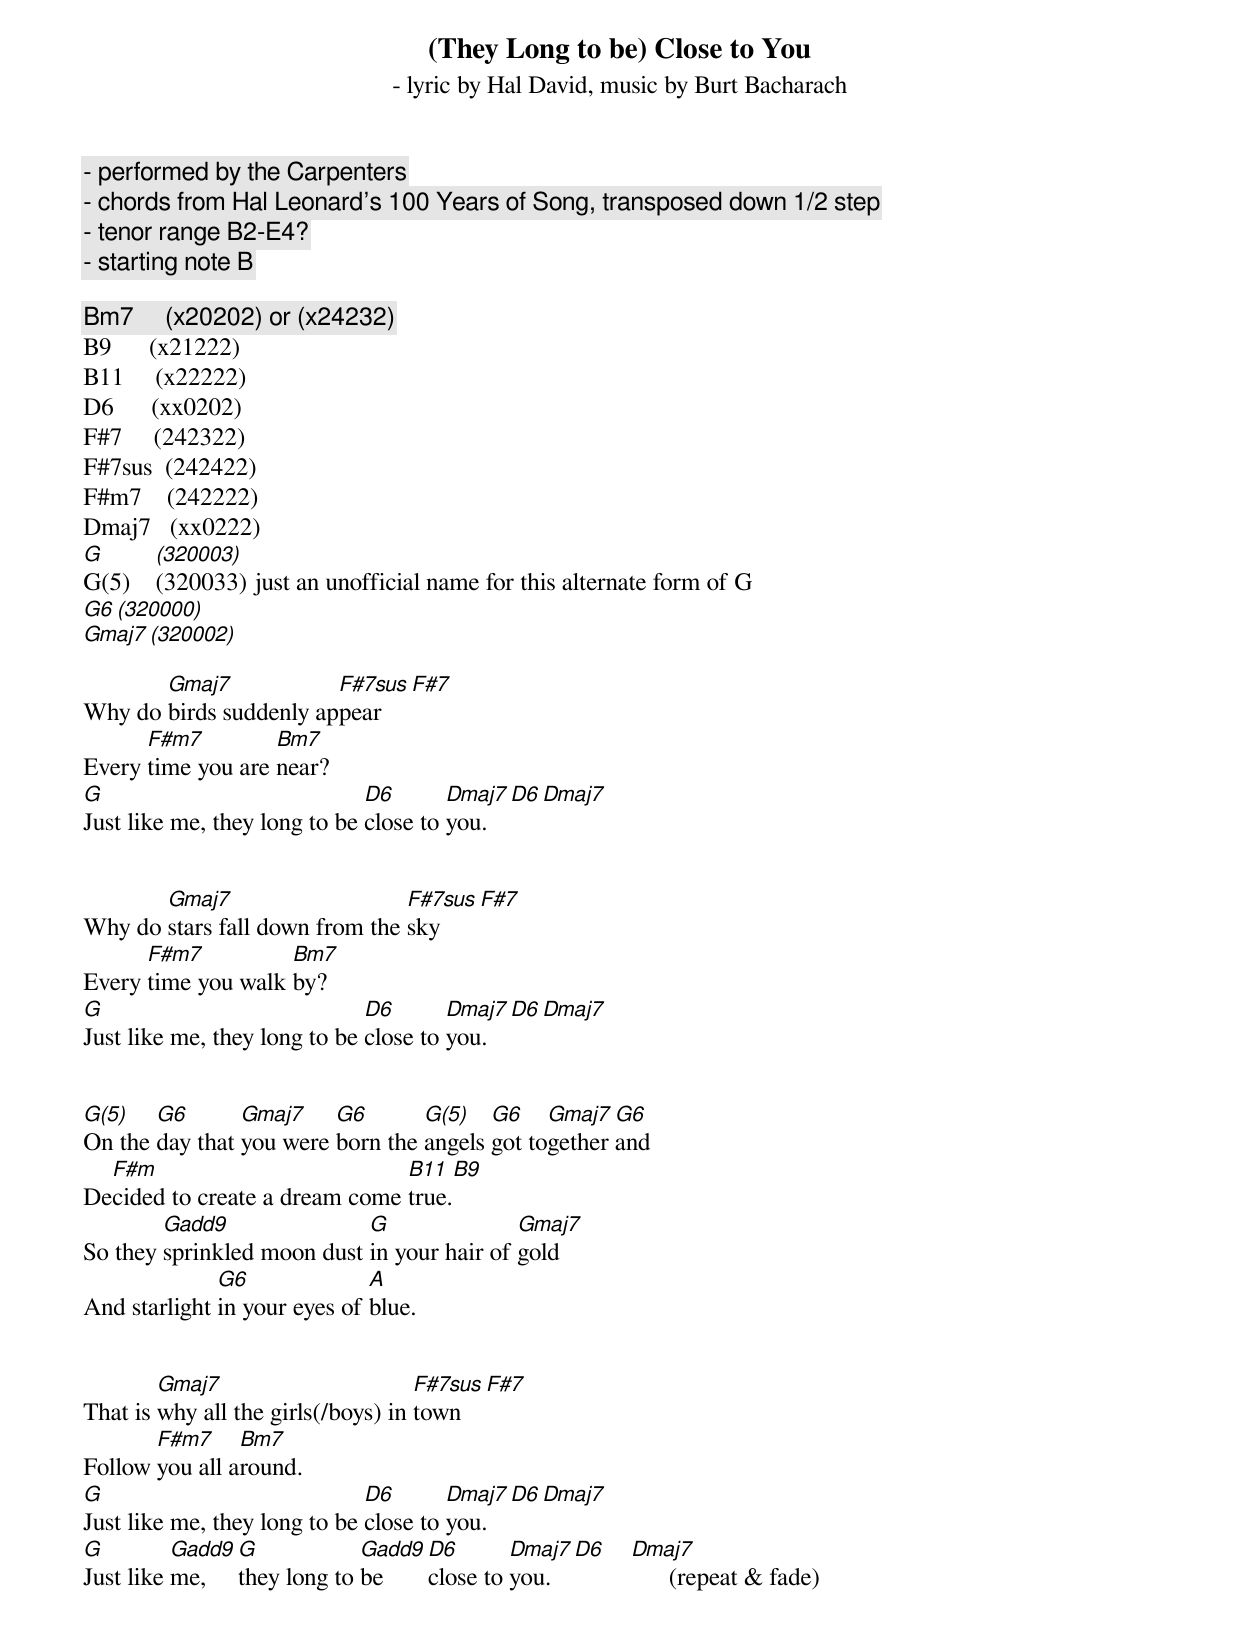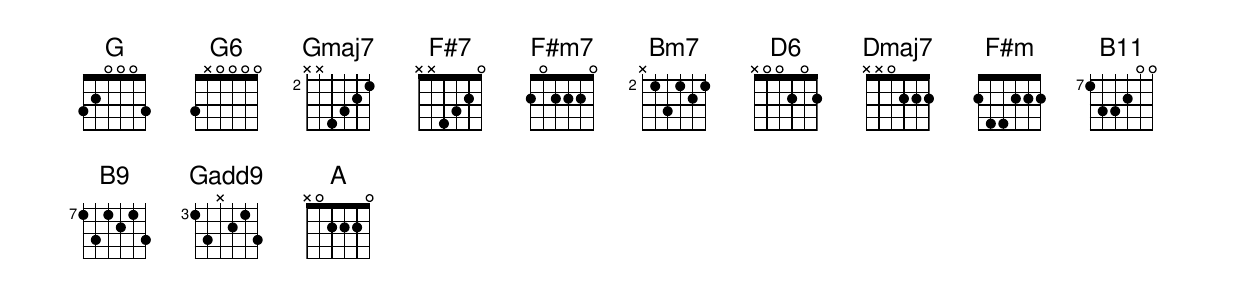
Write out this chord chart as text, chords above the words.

(They Long to be) Close to You
 - lyric by Hal David, music by Burt Bacharach
 - performed by the Carpenters
 - chords from Hal Leonard's 100 Years of Song, transposed down 1/2 step
 - tenor range B2-E4?
 - starting note B

Bm7     (x20202) or (x24232)
B9      (x21222)
B11     (x22222)
D6      (xx0202)
F#7     (242322)
F#7sus  (242422)
F#m7    (242222)
Dmaj7   (xx0222)
G       (320003)
G(5)    (320033) just an unofficial name for this alternate form of G
G6      (320000)
Gmaj7   (320002)

       Gmaj7            F#7sus  F#7
Why do birds suddenly appear
      F#m7         Bm7
Every time you are near?
G                             D6       Dmaj7  D6  Dmaj7
Just like me, they long to be close to you.


       Gmaj7                    F#7sus  F#7
Why do stars fall down from the sky
      F#m7          Bm7
Every time you walk by?
G                             D6       Dmaj7  D6  Dmaj7
Just like me, they long to be close to you.


G(5)   G6       Gmaj7    G6       G(5)   G6    Gmaj7  G6
On the day that you were born the angels got together and
  F#m                          B11  B9
Decided to create a dream come true.
        Gadd9               G               Gmaj7
So they sprinkled moon dust in your hair of gold
              G6              A
And starlight in your eyes of blue.


        Gmaj7                       F#7sus  F#7
That is why all the girls(/boys) in town
       F#m7     Bm7
Follow you all around.
G                             D6       Dmaj7  D6  Dmaj7
Just like me, they long to be close to you.
G         Gadd9  G            Gadd9  D6       Dmaj7  D6  Dmaj7
Just like me,    they long to be     close to you.             (repeat & fade)
